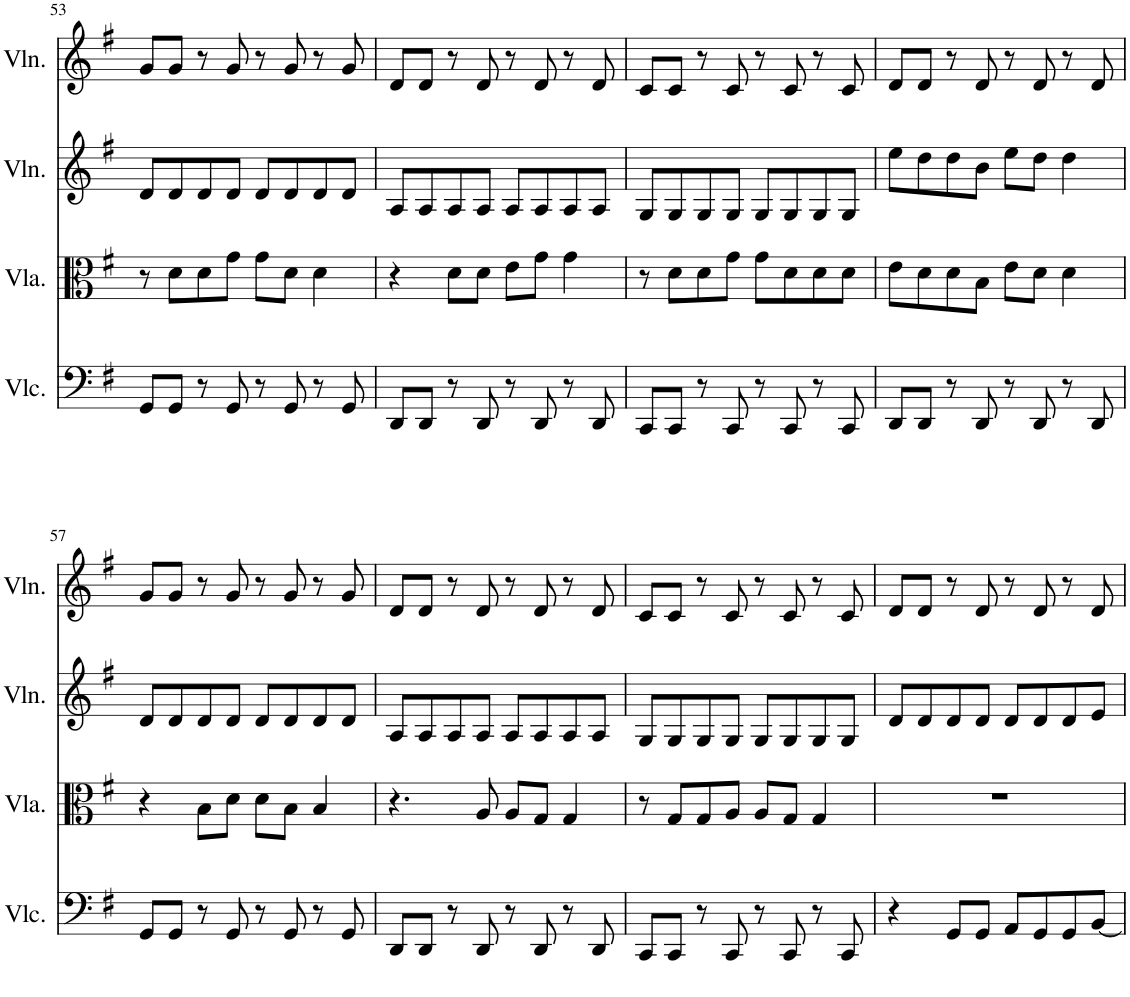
**kern	**kern	**kern	**kern
*part4	*part3	*part2	*part1
*staff4	*staff3	*staff2	*staff1
*I"Violoncello	*I"Viola	*I"Violin	*I"Violin
*I'Vlc.	*I'Vla.	*I'Vln.	*I'Vln.
!!LO:PB:g=z
*clefF4	*clefC3	*clefG2	*clefG2
*k[f#]	*k[f#]	*k[f#]	*k[f#]
*M4/4	*M4/4	*M4/4	*M4/4
=53	=53	=53	=53
8GG/L	8r	8d/L	8g/L
8GG/J	8d\L	8d/	8g/J
8r	8d\	8d/	8r
8GG/	8g\J	8d/J	8g/
8r	8g\L	8d/L	8r
8GG/	8d\J	8d/	8g/
8r	4d\	8d/	8r
8GG/	.	8d/J	8g/
=54	=54	=54	=54
8DD/L	4r	8A/L	8d/L
8DD/J	.	8A/	8d/J
8r	8d\L	8A/	8r
8DD/	8d\J	8A/J	8d/
8r	8e\L	8A/L	8r
8DD/	8g\J	8A/	8d/
8r	4g\	8A/	8r
8DD/	.	8A/J	8d/
=55	=55	=55	=55
8CC/L	8r	8G/L	8c/L
8CC/J	8d\L	8G/	8c/J
8r	8d\	8G/	8r
8CC/	8g\J	8G/J	8c/
8r	8g\L	8G/L	8r
8CC/	8d\	8G/	8c/
8r	8d\	8G/	8r
8CC/	8d\J	8G/J	8c/
=56	=56	=56	=56
8DD/L	8e\L	8ee\L	8d/L
8DD/J	8d\	8dd\	8d/J
8r	8d\	8dd\	8r
8DD/	8B\J	8b\J	8d/
8r	8e\L	8ee\L	8r
8DD/	8d\J	8dd\J	8d/
8r	4d\	4dd\	8r
8DD/	.	.	8d/
!!LO:LB:g=z
=57	=57	=57	=57
8GG/L	4r	8d/L	8g/L
8GG/J	.	8d/	8g/J
8r	8B\L	8d/	8r
8GG/	8d\J	8d/J	8g/
8r	8d\L	8d/L	8r
8GG/	8B\J	8d/	8g/
8r	4B/	8d/	8r
8GG/	.	8d/J	8g/
=58	=58	=58	=58
8DD/L	4.r	8A/L	8d/L
8DD/J	.	8A/	8d/J
8r	.	8A/	8r
8DD/	8A/	8A/J	8d/
8r	8A/L	8A/L	8r
8DD/	8G/J	8A/	8d/
8r	4G/	8A/	8r
8DD/	.	8A/J	8d/
=59	=59	=59	=59
8CC/L	8r	8G/L	8c/L
8CC/J	8G/L	8G/	8c/J
8r	8G/	8G/	8r
8CC/	8A/J	8G/J	8c/
8r	8A/L	8G/L	8r
8CC/	8G/J	8G/	8c/
8r	4G/	8G/	8r
8CC/	.	8G/J	8c/
=60	=60	=60	=60
4r	1r	8d/L	8d/L
.	.	8d/	8d/J
8GG/L	.	8d/	8r
8GG/J	.	8d/J	8d/
8AA/L	.	8d/L	8r
8GG/	.	8d/	8d/
8GG/	.	8d/	8r
[8BB/J	.	8e/J	8d/
=	=	=	=
*-	*-	*-	*-
